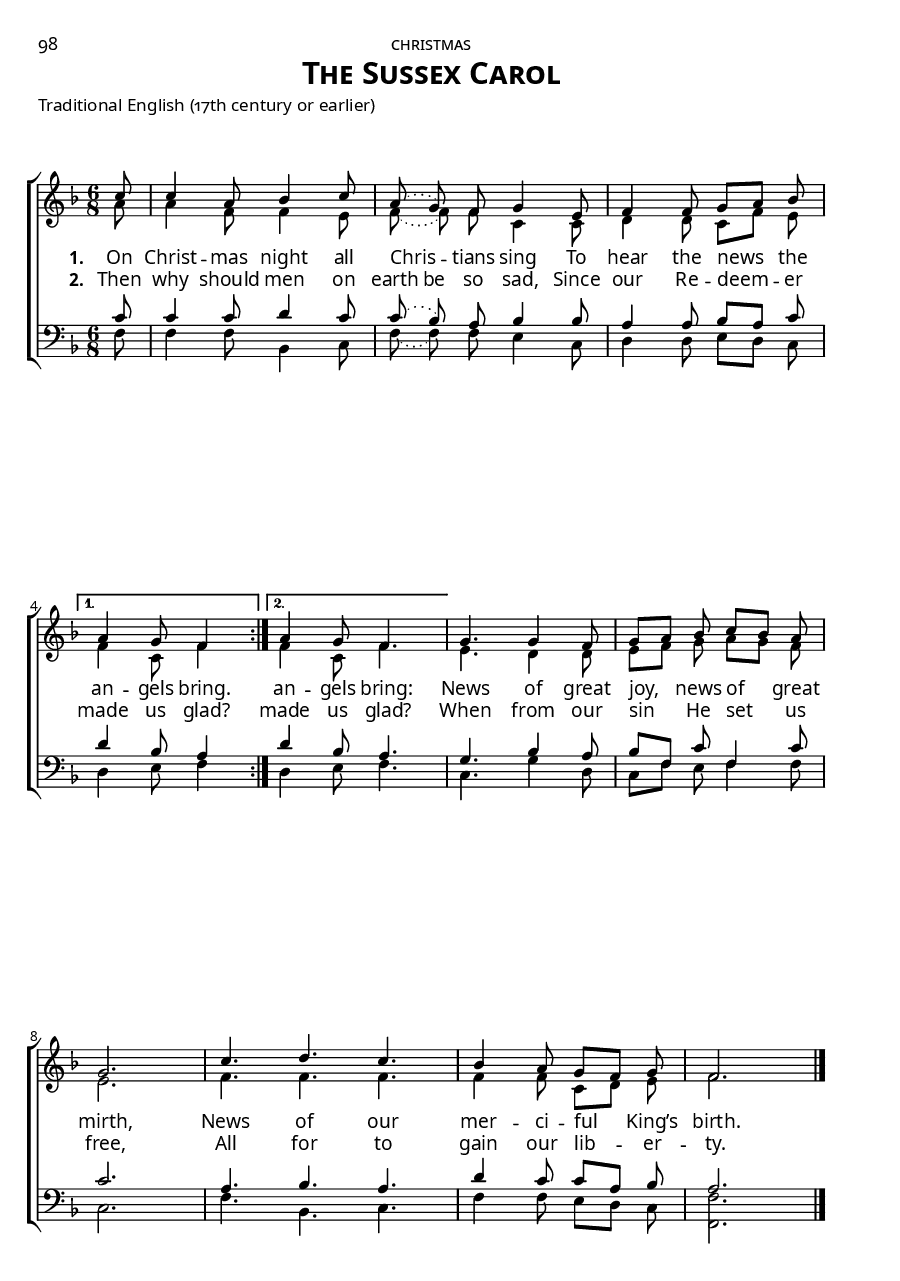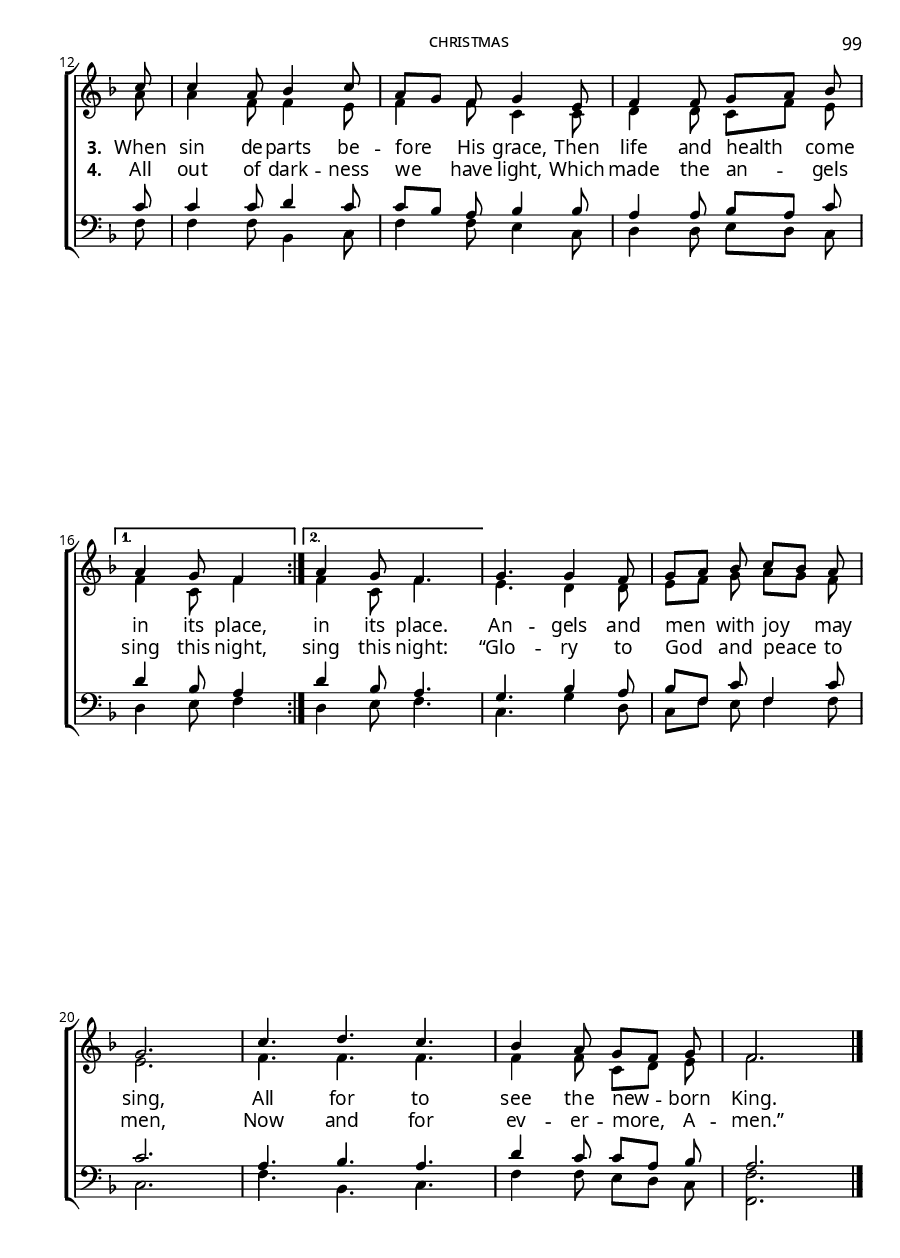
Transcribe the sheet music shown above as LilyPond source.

\version "2.14.2"
\include "util.ly"
\version "2.14.2"
#(set-global-staff-size 15) \paper{ #(define fonts (make-pango-font-tree "GoudyOlSt BT" "Garamond Premier Pro" "Garamond Premier Pro" (/ 15 20))) }
\header {
  title = \markup{\override #'(font-name . "Garamond Premier Pro Semibold"){ \abs-fontsize #15 \smallCapsOldStyle"The Sussex Carol"}}
  poet = \markup\oldStyleNum"Traditional English (17th century or earlier)"
  %composer = "Arranged by BHB"
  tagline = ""
}
\paper {
  %print-all-headers = ##t
  paper-height = 9\in
  paper-width = 6\in
  indent = 0\in
  %system-system-spacing = #'((basic-distance . 10) (padding . 0))
  %system-system-spacing =
  %  #'((basic-distance . 0)
  %     (minimum-distance . 0)
  %     (padding . -0.35)
  %     (stretchability . 100))
  ragged-last-bottom = ##f
  ragged-bottom = ##f
  two-sided = ##t
  inner-margin = 0.5\in
  outer-margin = 0.25\in
  top-margin = 0.25\in
  bottom-margin = 0.25\in
  first-page-number = #098
  print-first-page-number = ##t
  headerLine = \markup{\override #'(font-name . "Garamond Premier Pro") \smallCapsOldStyle"christmas"}
  oddHeaderMarkup = \markup\fill-line{
     \override #'(font-name . "Garamond Premier Pro")\abs-fontsize #8.5
     \combine 
        \fill-line{"" \on-the-fly #print-page-number-check-first
        \oldStylePageNum""
        }
        \fill-line{\headerLine}
  }
  evenHeaderMarkup = \markup {
     \override #'(font-name . "Garamond Premier Pro")\abs-fontsize #8.5
     \combine
        \on-the-fly #print-page-number-check-first
        \oldStylePageNum""
        \fill-line{\headerLine}
  }
}
global = {
  \key f \major
  \time 6/8
  \autoBeamOff
  \override DynamicLineSpanner #'staff-padding = #0.0
  \override DynamicLineSpanner #'Y-extent = #'(-1 . 1)
  \override Score.TimeSignature #'break-visibility = #'#(#f #f #f)
  \slurDotted
}

sopMusic = \relative c'' {
  \repeat volta 2 {
    \partial 8 c8 |
    c4 a8 bes4 c8 |
    a( g) f g4 e8 |
    f4 f8 g[ a] bes |
    
  }
  \alternative {
    { \partial 8*5 a4 g8 f4 }
    { a4 g8 f4. }
  }
  
  g4. g4 f8 |
  g[ a] bes c[ bes] a |
  
  g2. |
  \time 9/8 c4. d c |
  \time 6/8 bes4 a8 g[ f] g |
  f2. \bar "|." \break
  
  
  
  
  \repeat volta 2 {
    \partial 8 c'8 |
    c4 a8 bes4 c8 |
    a[ g] f g4 e8 |
    f4 f8 g[ a] bes |
    
  }
  \alternative {
    { \partial 8*5 a4 g8 f4 }
    { a4 g8 f4. }
  }
  
  g4. g4 f8 |
  g[ a] bes c[ bes] a |
  
  g2. |
  \time 9/8 c4. d c |
  \time 6/8 bes4 a8 g[ f] g |
  f2. \bar "|." \break
}
sopWords = \lyricmode {
  
}

altoMusic = \relative c'' {
  a8 |
  a4 f8 f4 e8 |
  f( f) f8 c4 c8 |
  d4 d8 c[ f] e |
  
  f4 c8 f4 |
  
  f4 c8 f4. |
  e d4 d8 |
  e[ f] g a[ g] f |
  
  e2. |
  f4. f f |
  f4 f8 c[ d] e |
  f2. \bar "|."
  
  
  
  
  a8 |
  a4 f8 f4 e8 |
  f4 f8 c4 c8 |
  d4 d8 c[ f] e |
  
  f4 c8 f4 |
  
  f4 c8 f4. |
  e d4 d8 |
  e[ f] g a[ g] f |
  
  e2. |
  f4. f f |
  f4 f8 c[ d] e |
  f2. \bar "|."
}
altoWords = \lyricmode {
  \dropLyricsV
  \set stanza = #"1. "
  On Christ -- mas night all Chris -- tians sing
  To hear the news the an -- gels bring.
  an -- gels bring:
  
  News of great joy, news of great mirth,
  News of our mer -- ci -- ful King’s birth.
  
  
  \set stanza = #"3. "
  When sin de -- parts be -- fore His grace,
  Then life and health come in its place,
  in its place.
  
  An -- gels and men with joy may sing,
  All for to see the new -- born King.
}
altoWordsII = \lyricmode {
  \dropLyricsV
%\markup\italic
  \set stanza = #"2. "
  \set ignoreMelismata = ##t
  Then why should men on earth be so sad,
  \unset ignoreMelismata
  Since our Re -- deem -- er made us glad?
  made us glad?
  
  When from our sin He set us free,
  All for to gain our lib -- er -- ty.
  
  \set stanza = #"4. "
  All out of dark -- ness we have light,
  Which made the an -- gels sing this night,
  sing this night:
  
  “Glo -- ry to God and peace to men,
  Now and for ev -- er -- more, A -- men.”
}
altoWordsIII = \lyricmode {
}
altoWordsIV = \lyricmode {
}
altoWordsV = \lyricmode {
  \set stanza = #"5. "
  \set ignoreMelismata = ##t
}
altoWordsVI = \lyricmode {
  \set stanza = #"6. "
  \set ignoreMelismata = ##t
}
tenorMusic = \relative c' {
  c8 |
  c4 c8 d4 c8 |
  c( bes) a bes4 bes8 |
  a4 a8 bes[ a] c |
  
  d4 bes8 a4 |
  
  d4 bes8 a4. |
  g bes4 a8 |
  bes[ f] c' f,4 c'8 |
  
  c2. |
  a4. bes a |
  d4 c8 c[ a] bes |
  a2. \bar "|."
  
  
  
  
  c8 |
  c4 c8 d4 c8 |
  c[ bes] a bes4 bes8 |
  a4 a8 bes[ a] c |
  
  d4 bes8 a4 |
  
  d4 bes8 a4. |
  g bes4 a8 |
  bes[ f] c' f,4 c'8 |
  
  c2. |
  a4. bes a |
  d4 c8 c[ a] bes |
  a2. \bar "|."
}
tenorWords = \lyricmode {

}

bassMusic = \relative c {
  f8 |
  f4 f8 bes,4 c8 |
  f( f) f8 e4 c8 |
  d4 d8 e[ d] c |
  
  d4 e8 f4 |
  
  d4 e8 f4. |
  c g'4 d8 |
  c[ f] e f4 f8 |
  c2. |
  f4. bes, c |
  f4 f8 e[ d] c8 |
  <f f,>2. \bar "|."
  
  
  
  f8 |
  f4 f8 bes,4 c8 |
  f4 f8 e4 c8 |
  d4 d8 e[ d] c |
  
  d4 e8 f4 |
  
  d4 e8 f4. |
  c g'4 d8 |
  c[ f] e f4 f8 |
  c2. |
  f4. bes, c |
  f4 f8 e[ d] c8 |
  <f f,>2. \bar "|."
}
bassWords = \lyricmode {

}

pianoRH = \relative c' {
  
}
pianoLH = \relative c' {
  
}

\score {
  <<
   \new ChoirStaff <<
    \new Staff = women <<
      \new Voice = "sopranos" { \voiceOne << \global \sopMusic >> }
      \new Voice = "altos" { \voiceTwo << \global \altoMusic >> }
    >>
    \new Lyrics \with { alignAboveContext = #"women" \override VerticalAxisGroup #'nonstaff-relatedstaff-spacing = #'((basic-distance . 1))} \lyricsto "sopranos" \sopWords
    \new Lyrics = "altosVI"  \with { alignBelowContext = #"women" } \lyricsto "sopranos" \altoWordsVI
    \new Lyrics = "altosV"  \with { alignBelowContext = #"women" } \lyricsto "sopranos" \altoWordsV
    \new Lyrics = "altosIV"  \with { alignBelowContext = #"women" } \lyricsto "sopranos" \altoWordsIV
    \new Lyrics = "altosIII"  \with { alignBelowContext = #"women" } \lyricsto "sopranos" \altoWordsIII
    \new Lyrics = "altosII"  \with { alignBelowContext = #"women" } \lyricsto "sopranos" \altoWordsII
    \new Lyrics = "altos"  \with { alignBelowContext = #"women" \override VerticalAxisGroup #'nonstaff-relatedstaff-spacing = #'((basic-distance . 1)) } \lyricsto "sopranos" \altoWords
   \new Staff = men <<
      \clef bass
      \new Voice = "tenors" { \voiceOne << \global \tenorMusic >> }
      \new Voice = "basses" { \voiceTwo << \global \bassMusic >> }
    >>
    \new Lyrics \with { alignAboveContext = #"men" \override VerticalAxisGroup #'nonstaff-relatedstaff-spacing = #'((basic-distance . 1)) } \lyricsto "tenors" \tenorWords
    \new Lyrics \with { alignBelowContext = #"men" \override VerticalAxisGroup #'nonstaff-relatedstaff-spacing = #'((basic-distance . 1)) } \lyricsto "basses" \bassWords
  >>
%    \new PianoStaff << \new Staff { \new Voice { \pianoRH } } \new Staff { \clef "bass" \pianoLH } >>
  >>
  \layout {
    \context {
      \Score
      %\override SpacingSpanner #'base-shortest-duration = #(ly:make-moment 1 4)
      %\override SpacingSpanner #'common-shortest-duration = #(ly:make-moment 1 4)
    }
    \context {
      % Remove all empty staves
      % \Staff \RemoveEmptyStaves \override VerticalAxisGroup #'remove-first = ##t
    }
    \context {
      \Lyrics
      \override LyricText #'X-offset = #center-on-word
    }
  }
}

